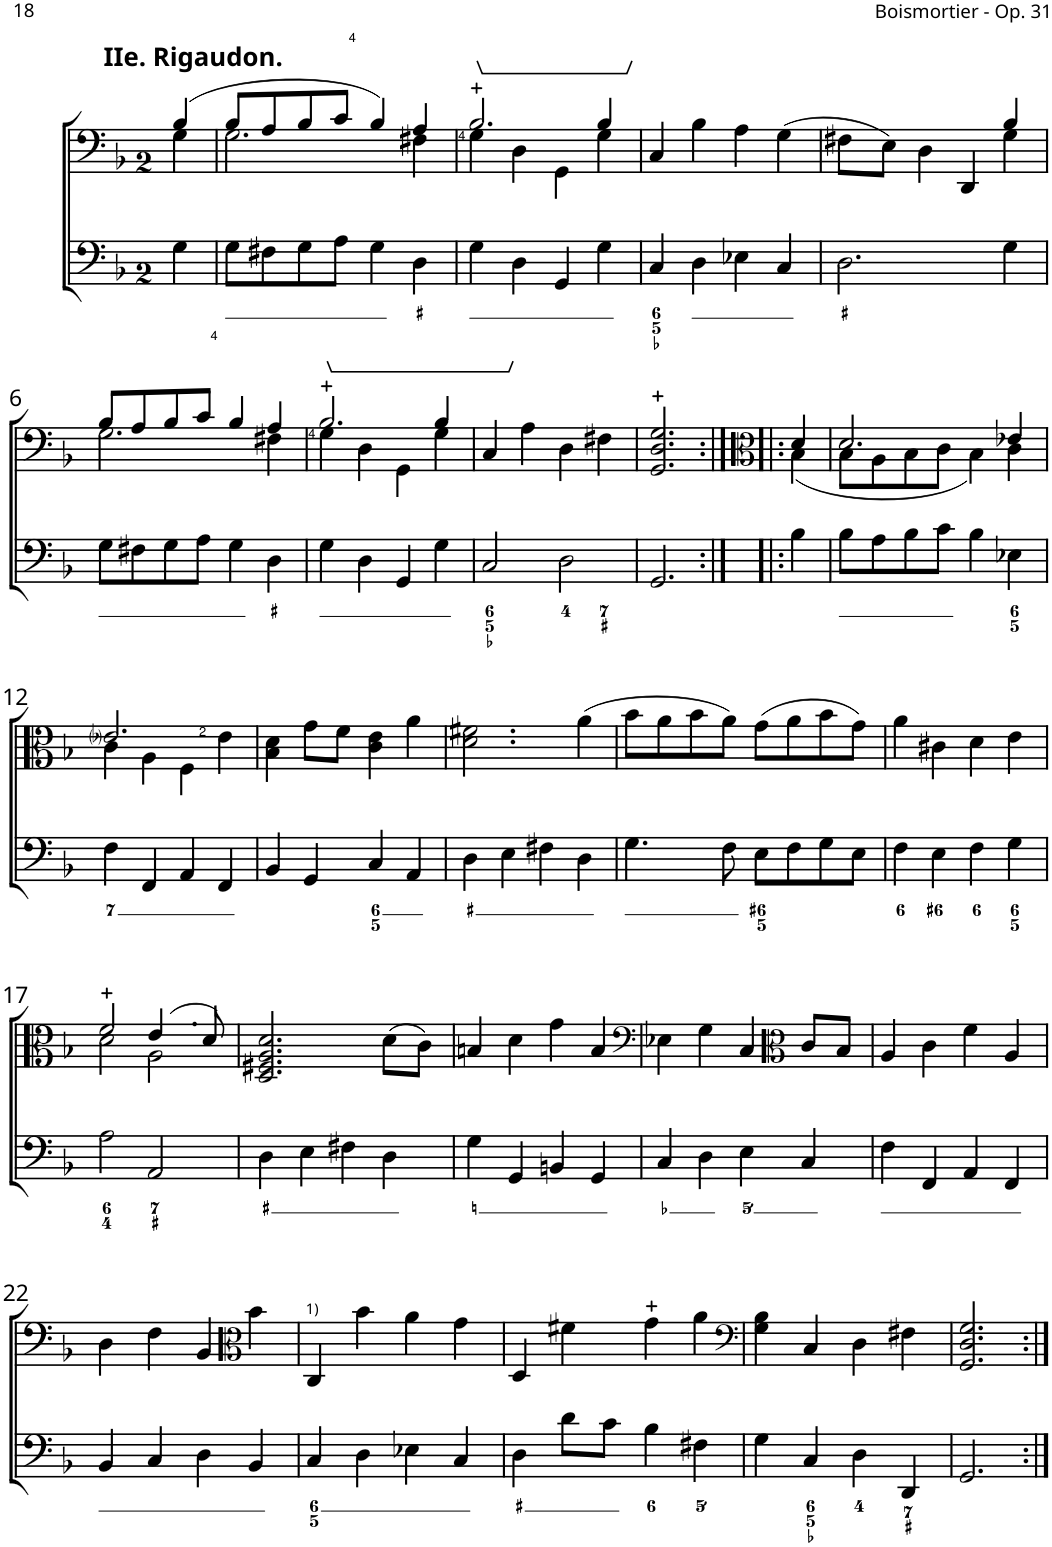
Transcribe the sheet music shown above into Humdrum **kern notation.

**kern	**kern
*part2	*part1
*staff2	*staff1
*I"Viola da gamba (7 strings)	*I"Viola da gamba (7 strings)
!!LO:PB:g=z
*clefF4	*clefF4
*k[b-]	*k[b-]
*M2/2	*M2/2
=1	=1
*	*^
!	!LO:TX:a:B:t=IIe. Rigaudon.	!
4G\	(4B-/	4G\
=2	=2	=2
8G\L	8B-/L	2.G\
8F#X\	8A/	.
8G\	8B-/	.
8A\J	8c/J	.
4G\	4B-/)	.
4D\	4A/	4F#X\
=3	=3	=3
4G\	2.B-/	4G\
4D\	.	4D\
4GG/	.	4GG\
4G\	4B-/	4G\
*	*v	*v
=4	=4
4C/	4C/
4D\	4B-\
4E-X\	4A\
4C/	(4G\
=5	=5
*	*^
2.D\	8F#X\L	4ryy
.	8E\J)	.
.	4D\	4ryy
.	4DD/	4ryy
4G\	(4B-/	4G\
!!LO:LB:g=z	!!
=6	=6	=6
8G\L	8B-/L	2.G\
8F#X\	8A/	.
8G\	8B-/	.
8A\J	8c/J	.
4G\	4B-/)	.
4D\	4A/	4F#X\
=7	=7	=7
4G\	2.B-/	4G\
4D\	.	4D\
4GG/	.	4GG\
4G\	4B-/	4G\
*	*v	*v
=8	=8
2C/	4C/
.	4A\
2D\	4D\
.	4F#X\
=9	=9
2.GG/	2.GG/ 2.D/ 2.G/
=10:|!|:	=10:|!|:
*	*clefC3
*	*^
4B-\	4d/	(4B-\
=11	=11	=11
8B-\L	2.d/	8B-\L
8A\	.	8A\
8B-\	.	8B-\
8c\J	.	8c\J
4B-\	.	4B-\)
4E-X\	4e-X/	4c\
!!LO:LB:g=z	!!
=12	=12	=12
4F\	2.e-i/	4c\
4FF/	.	4A\
4AA/	.	4F\
4FF/	4e-\	4ryy
*	*v	*v
=13	=13
4BB-/	4B-\ 4d\
4GG/	8g\L
.	8f\J
4C/	4c\ 4e\
4AA/	4a\
=14	=14
4D\	2.d\ 2.f#X\
4E\	.
4F#X\	.
4D\	(4a\
=15	=15
4.G\	8b-\L
.	8a\
.	8b-\
8F\	8a\J)
8E\L	(8g\L
8F\	8a\
8G\	8b-\
8E\J	8g\J)
=16	=16
4F\	4a\
4E\	4c#X\
4F\	4d\
4G\	4e\
!!LO:LB:g=z
=17	=17
*	*^
2A\	2f/	2d\
2AA/	(4.e/	2A\
.	8d/)	.
*	*v	*v
=18	=18
4D\	2.D/ 2.F#X/ 2.A/ 2.d/
4E\	.
4F#X\	.
4D\	(8d\L
.	8c\J)
=19	=19
4G\	4Bn/
4GG/	4d\
4BBn/	4g\
4GG/	4B/
=20	=20
*	*clefF4
4C/	4E-X\
4D\	4G\
4E\	4C/
*	*clefC3
4C/	8c/L
.	8B-/J
=21	=21
4F\	4A/
4FF/	4c\
4AA/	4f\
4FF/	4A/
!!LO:LB:g=z
=22	=22
*	*clefF4
4BB-/	4D\
4C/	4F\
4D\	4BB-/
*	*clefC3
4BB-/	4b-\
=23	=23
!	!LO:TX:a:t=1)
4C/	4C/
4D\	4b-\
4E-X\	4a\
4C/	4g\
=24	=24
4D\	4D/
8d\L	4f#X\
8c\J	.
4B-\	4g\
4F#X\	4a\
=25	=25
*	*clefF4
4G\	4G\ 4B-\
4C/	4C/
4D\	4D\
4DD/	4F#X\
=26	=26
2.GG/	2.GG/ 2.D/ 2.G/
=:|!	=:|!
*-	*-
